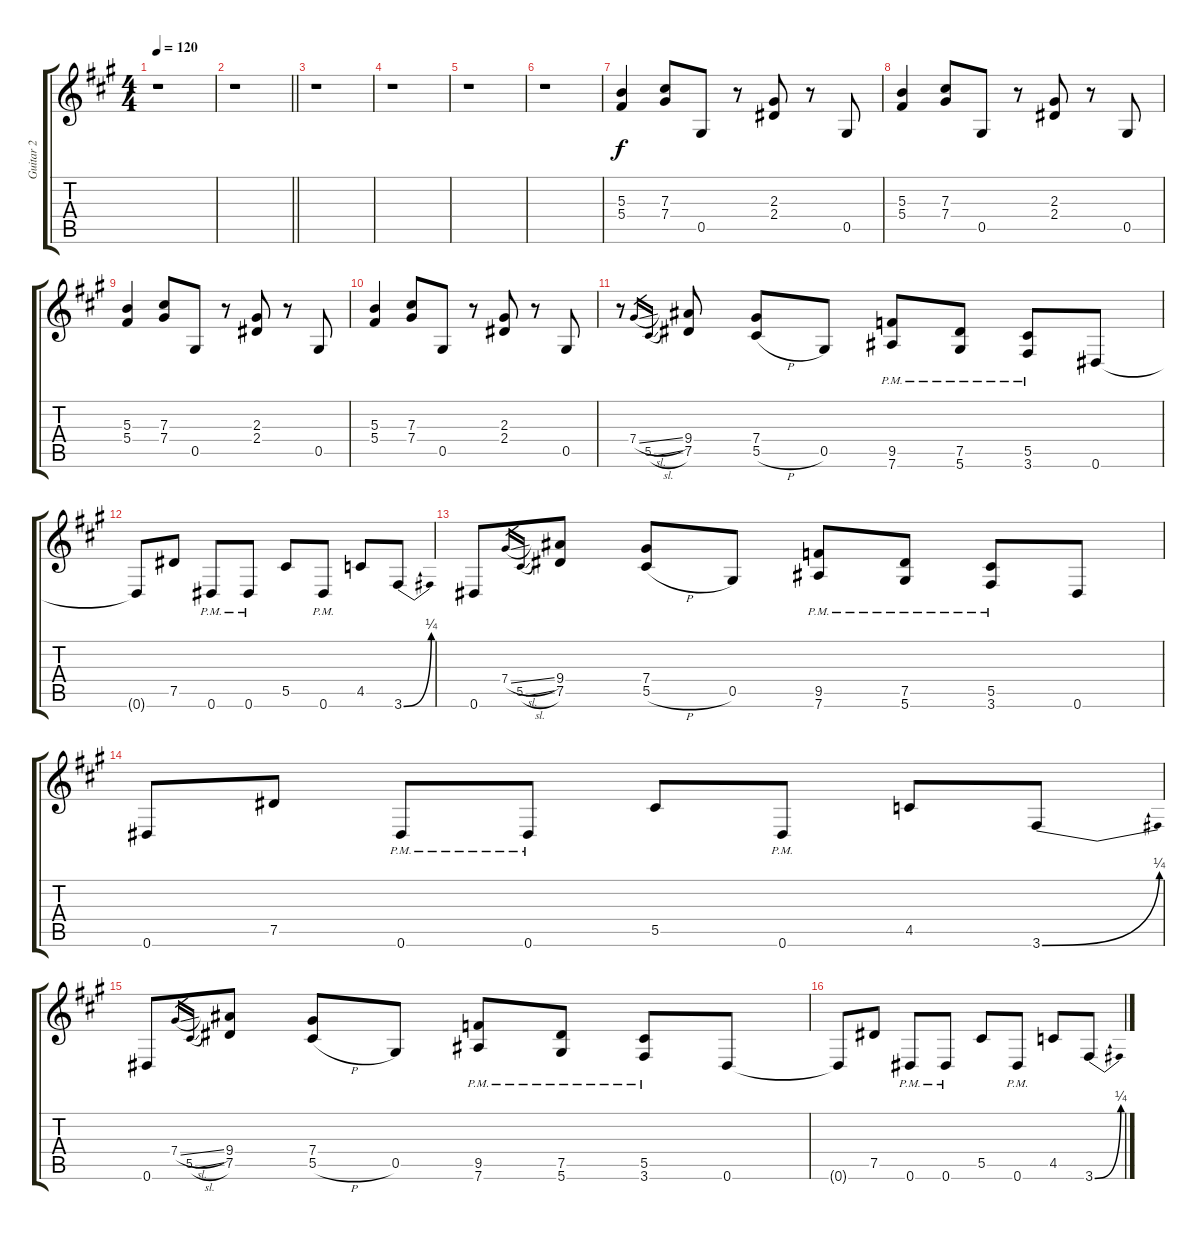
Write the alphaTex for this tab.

\track ("Guitar 2" "Guitar 2") {instrument distortionguitar}
\staff {score tabs}
\tuning (Eb4 Bb3 Gb3 Db3 Ab2 Eb2) {hide}
\ts (4 4)
\tempo 120
\clef g2
\ks a
r.1{dy f} |
\barLineRight lightlight
r.1 |
r.1 |
r.1 |
r.1 |
r.1 |
(5.3 5.4).4 (7.3 7.4).8 0.5.8 r.8 (2.3 2.4).8 r.8 0.5.8 |
(5.3 5.4).4 (7.3 7.4).8 0.5.8 r.8 (2.3 2.4).8 r.8 0.5.8 |
(5.3 5.4).4 (7.3 7.4).8 0.5.8 r.8 (2.3 2.4).8 r.8 0.5.8 |
(5.3 5.4).4 (7.3 7.4).8 0.5.8 r.8 (2.3 2.4).8 r.8 0.5.8 |
r.8 7.4{sl}.16{gr} 5.5{sl}.16{gr} (9.4 7.5).8 (7.4 5.5{h}).8 0.5.8 (9.5{pm} 7.6{pm}).8 (7.5{pm} 5.6{pm}).8 (5.5{pm} 3.6{pm}).8 0.6.8 |
0.6{t}.8 7.5.8 0.6{pm}.8 0.6{pm}.8 5.5.8 0.6{pm}.8 4.5.8 3.6{be (bend 0 0 60 1)}.8 |
0.6.8 7.4{sl}.16{gr} 5.5{sl}.16{gr} (9.4 7.5).8 (7.4 5.5{h}).8 0.5.8 (9.5{pm} 7.6{pm}).8 (7.5{pm} 5.6{pm}).8 (5.5{pm} 3.6{pm}).8 0.6.8 |
0.6.8 7.5.8 0.6{pm}.8 0.6{pm}.8 5.5.8 0.6{pm}.8 4.5.8 3.6{be (bend 0 0 60 1)}.8 |
0.6.8 7.4{sl}.16{gr} 5.5{sl}.16{gr} (9.4 7.5).8 (7.4 5.5{h}).8 0.5.8 (9.5{pm} 7.6{pm}).8 (7.5{pm} 5.6{pm}).8 (5.5{pm} 3.6{pm}).8 0.6.8 |
0.6{t}.8 7.5.8 0.6{pm}.8 0.6{pm}.8 5.5.8 0.6{pm}.8 4.5.8 3.6{be (bend 0 0 60 1)}.8
